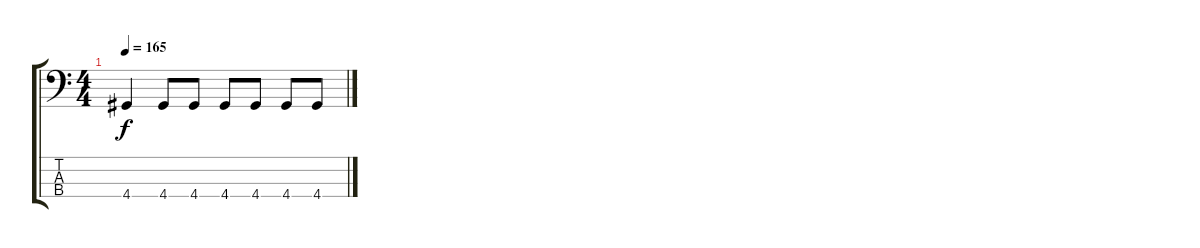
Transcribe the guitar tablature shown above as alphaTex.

\track "" {instrument electricbassfinger}
\staff {score tabs}
\tuning (G2 D2 A1 E1) {hide}
\ts (4 4)
\tempo 165
\clef f4
\ks c
4.4.4{dy f} 4.4.8 4.4.8 4.4.8 4.4.8 4.4.8 4.4.8
